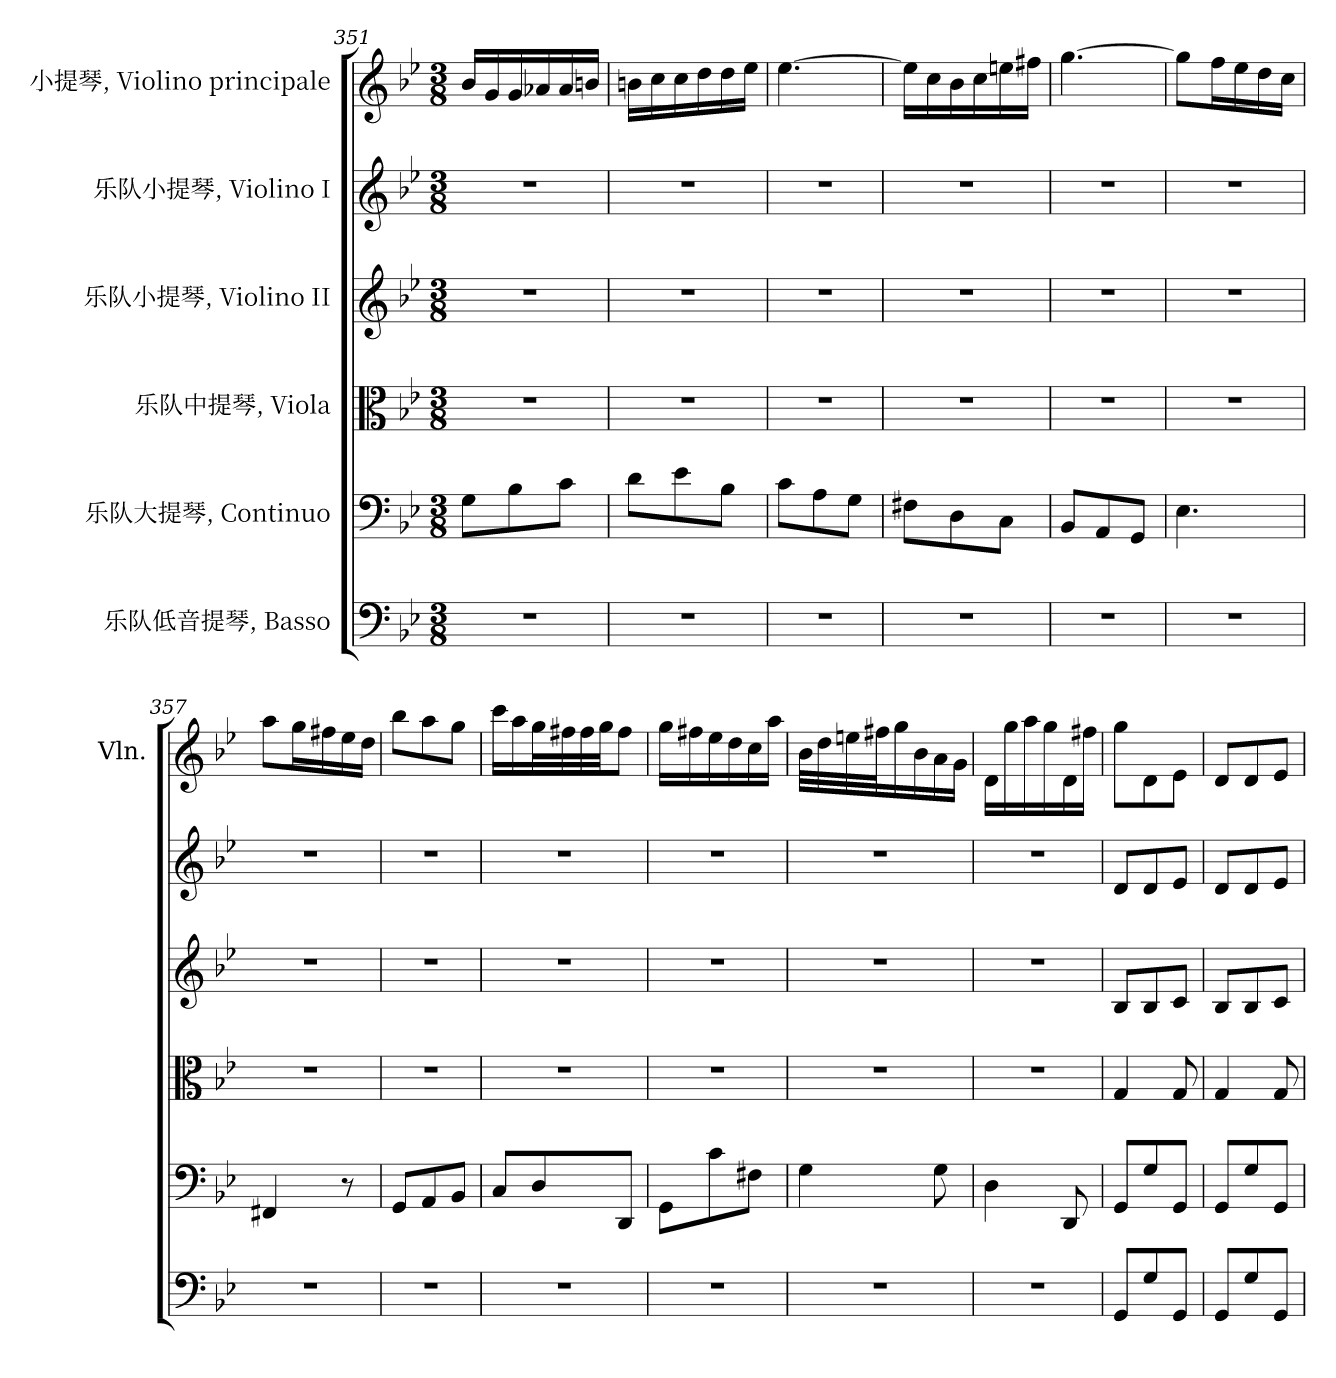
**kern	**kern	**kern	**kern	**kern	**kern
*part6	*part5	*part4	*part3	*part2	*part1
*staff6	*staff5	*staff4	*staff3	*staff2	*staff1
*I"乐队低音提琴, Basso	*I"乐队大提琴, Continuo	*I"乐队中提琴, Viola	*I"乐队小提琴, Violino II	*I"乐队小提琴, Violino I	*I"小提琴, Violino principale
*	*	*	*	*	*I'Vln.
*clefF4	*clefF4	*clefC3	*clefG2	*clefG2	*clefG2
*ITrd7c12	*	*	*	*	*
*k[b-e-]	*k[b-e-]	*k[b-e-]	*k[b-e-]	*k[b-e-]	*k[b-e-]
*M3/8	*M3/8	*M3/8	*M3/8	*M3/8	*M3/8
=351	=351	=351	=351	=351	=351
4.r	8G\L	4.r	4.r	4.r	16b-/LL
.	.	.	.	.	16g/
.	8B-\	.	.	.	16g/
.	.	.	.	.	16a-X/
.	8c\J	.	.	.	16a-/
.	.	.	.	.	16bn/JJ
=352	=352	=352	=352	=352	=352
4.r	8d\L	4.r	4.r	4.r	16bn\LL
.	.	.	.	.	16cc\
.	8e-\	.	.	.	16cc\
.	.	.	.	.	16dd\
.	8B-\J	.	.	.	16dd\
.	.	.	.	.	16ee-\JJ
=353	=353	=353	=353	=353	=353
4.r	8c\L	4.r	4.r	4.r	[4.ee-\
.	8A\	.	.	.	.
.	8G\J	.	.	.	.
=354	=354	=354	=354	=354	=354
4.r	8F#X\L	4.r	4.r	4.r	16ee-\LL]
.	.	.	.	.	16cc\
.	8D\	.	.	.	16b-\
.	.	.	.	.	16cc\
.	8C\J	.	.	.	16een\
.	.	.	.	.	16ff#X\JJ
!!LO:LB:g=z
=355	=355	=355	=355	=355	=355
4.r	8BB-/L	4.r	4.r	4.r	[4.gg\
.	8AA/	.	.	.	.
.	8GG/J	.	.	.	.
=356	=356	=356	=356	=356	=356
4.r	4.E-\	4.r	4.r	4.r	8gg\L]
.	.	.	.	.	16ff\L
.	.	.	.	.	16ee-\
.	.	.	.	.	16dd\
.	.	.	.	.	16cc\JJ
=357	=357	=357	=357	=357	=357
4.r	4FF#X/	4.r	4.r	4.r	8aa\L
.	.	.	.	.	16gg\L
.	.	.	.	.	16ff#X\
.	8r	.	.	.	16ee-\
.	.	.	.	.	16dd\JJ
=358	=358	=358	=358	=358	=358
4.r	8GG/L	4.r	4.r	4.r	8bb-\L
.	8AA/	.	.	.	8aa\
.	8BB-/J	.	.	.	8gg\J
=359	=359	=359	=359	=359	=359
4.r	8C/L	4.r	4.r	4.r	16ccc\LL
.	.	.	.	.	16aa\
.	8D/	.	.	.	32gg\L
.	.	.	.	.	32ff#X\
.	.	.	.	.	32ff#\
.	.	.	.	.	32gg\JJ
.	8DD/J	.	.	.	8ff#\J
=360	=360	=360	=360	=360	=360
4.r	8GG\L	4.r	4.r	4.r	16gg\LL
.	.	.	.	.	16ff#X\
.	8c\	.	.	.	16ee-\
.	.	.	.	.	16dd\
.	8F#X\J	.	.	.	16cc\
.	.	.	.	.	16aa\JJ
!!LO:PB:g=z
=361	=361	=361	=361	=361	=361
4.r	4G\	4.r	4.r	4.r	32b-\LLL
.	.	.	.	.	32dd\
.	.	.	.	.	32een\
.	.	.	.	.	32ff#X\J
.	.	.	.	.	16gg\
.	.	.	.	.	16b-\
.	8G\	.	.	.	16a\
.	.	.	.	.	16g\JJ
=362	=362	=362	=362	=362	=362
4.r	4D\	4.r	4.r	4.r	16d\LL
.	.	.	.	.	16gg\
.	.	.	.	.	16aa\
.	.	.	.	.	16gg\
.	8DD/	.	.	.	16d\
.	.	.	.	.	16ff#X\JJ
=363	=363	=363	=363	=363	=363
8GGG/L	8GG/L	4G/	8B-/L	8d/L	8gg\L
8GG/	8G/	.	8B-/	8d/	8d\
8GGG/J	8GG/J	8G/	8c/J	8e-/J	8e-\J
=364	=364	=364	=364	=364	=364
8GGG/L	8GG/L	4G/	8B-/L	8d/L	8d/L
8GG/	8G/	.	8B-/	8d/	8d/
8GGG/J	8GG/J	8G/	8c/J	8e-/J	8e-/J
=	=	=	=	=	=
*-	*-	*-	*-	*-	*-
